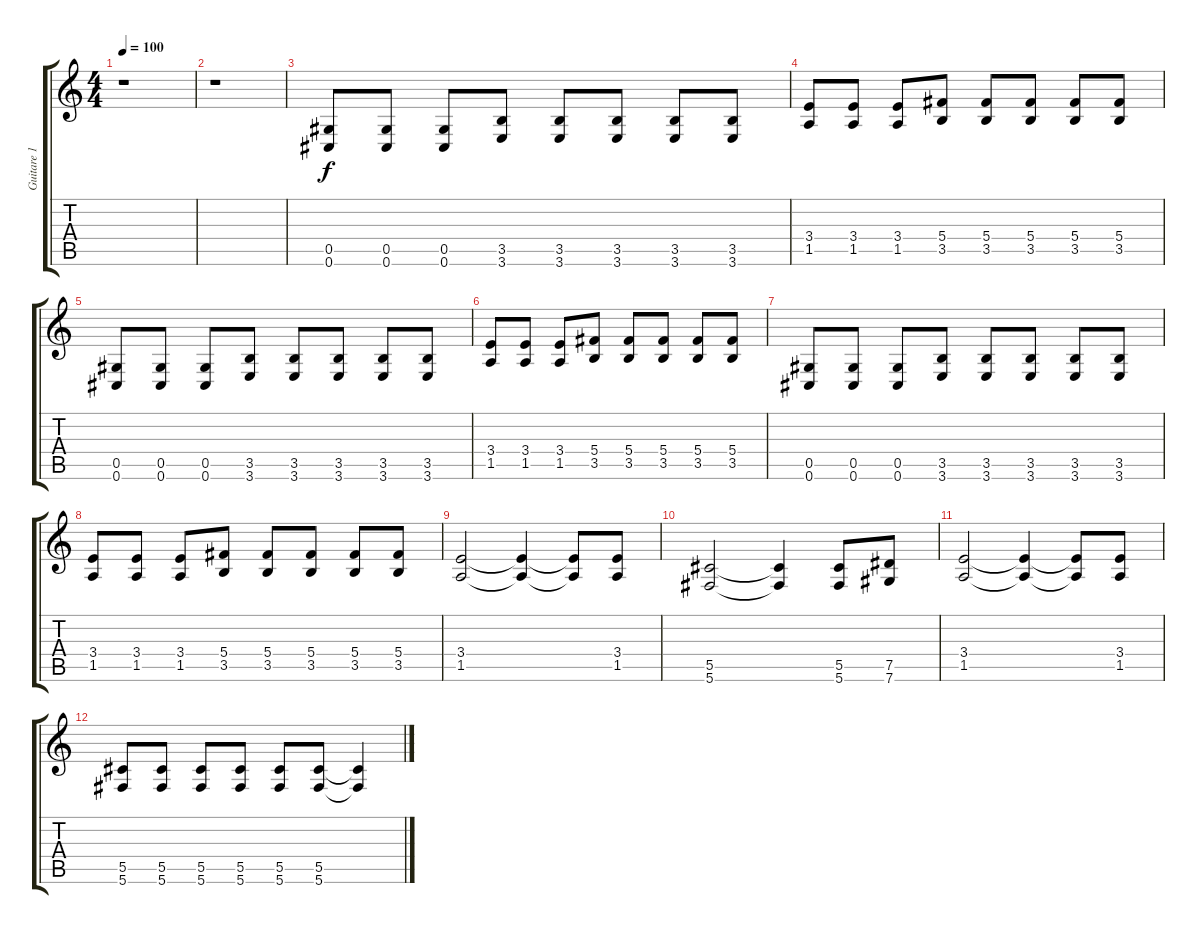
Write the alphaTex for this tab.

\track ("Guitare 1" "Guitare 1") {instrument distortionguitar}
\staff {score tabs}
\tuning (Eb4 Bb3 Gb3 Db3 Ab2 Db2) {hide}
\ts (4 4)
\tempo 100
\clef g2
\ks c
r.1{dy f instrument distortionguitar} |
r.1 |
(0.5 0.6).8 (0.5 0.6).8 (0.5 0.6).8 (3.5 3.6).8 (3.5 3.6).8 (3.5 3.6).8 (3.5 3.6).8 (3.5 3.6).8 |
(3.4 1.5).8 (3.4 1.5).8 (3.4 1.5).8 (5.4 3.5).8 (5.4 3.5).8 (5.4 3.5).8 (5.4 3.5).8 (5.4 3.5).8 |
(0.5 0.6).8 (0.5 0.6).8 (0.5 0.6).8 (3.5 3.6).8 (3.5 3.6).8 (3.5 3.6).8 (3.5 3.6).8 (3.5 3.6).8 |
(3.4 1.5).8 (3.4 1.5).8 (3.4 1.5).8 (5.4 3.5).8 (5.4 3.5).8 (5.4 3.5).8 (5.4 3.5).8 (5.4 3.5).8 |
(0.5 0.6).8 (0.5 0.6).8 (0.5 0.6).8 (3.5 3.6).8 (3.5 3.6).8 (3.5 3.6).8 (3.5 3.6).8 (3.5 3.6).8 |
(3.4 1.5).8 (3.4 1.5).8 (3.4 1.5).8 (5.4 3.5).8 (5.4 3.5).8 (5.4 3.5).8 (5.4 3.5).8 (5.4 3.5).8 |
(3.4 1.5).2 (3.4{t} 1.5{t}).4 (3.4{t} 1.5{t}).8 (3.4 1.5).8 |
(5.5 5.6).2 (5.5{t} 5.6{t}).4 (5.5 5.6).8 (7.5 7.6).8 |
(3.4 1.5).2 (3.4{t} 1.5{t}).4 (3.4{t} 1.5{t}).8 (3.4 1.5).8 |
(5.5 5.6).8 (5.5 5.6).8 (5.5 5.6).8 (5.5 5.6).8 (5.5 5.6).8 (5.5 5.6).8 (5.5{t} 5.6{t}).4
